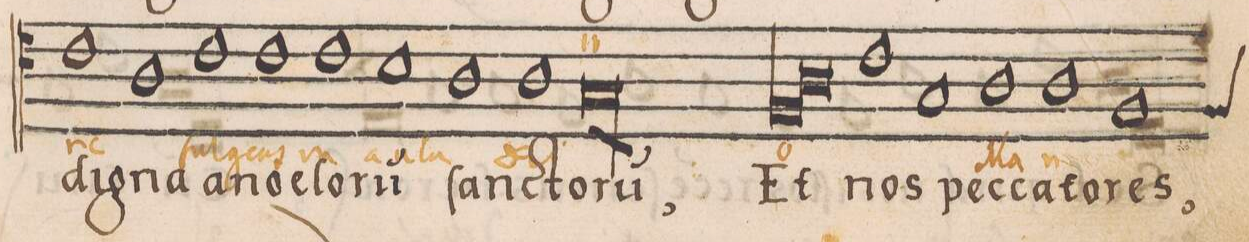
**kern	**text	**text
*I"TENOR	*	*
*clefC4	*	*
*k[]	*	*
*met(c)	*	*
*M2/1	*	*
1c	di-	-re
1A	-gna	.
=16	=16	=16
1c	an-	ful-
1c	-ge-	-gens
=17	=17	=17
1c	-lo-	in
1B	-ru(m)	au-
=18	=18	=18
1A	ſan-	-la
1A	-cto-	(Su-
=19	=19	=19
0Gl\	-ru(m),	-i?)
*lig	*	*
=20	=20	=20
1F	Et	O
1A	.	.
*Xlig	*	*
=21	=21	=21
1c	nos	.
1G	pec-	.
=22	=22	=22
1A	-ca-	Ma-
1A	-to-	-ri-
=23	=23	=23
*custos:F	*	*
1F	-res,	.
*lig	*	*
*-	*-	*-
